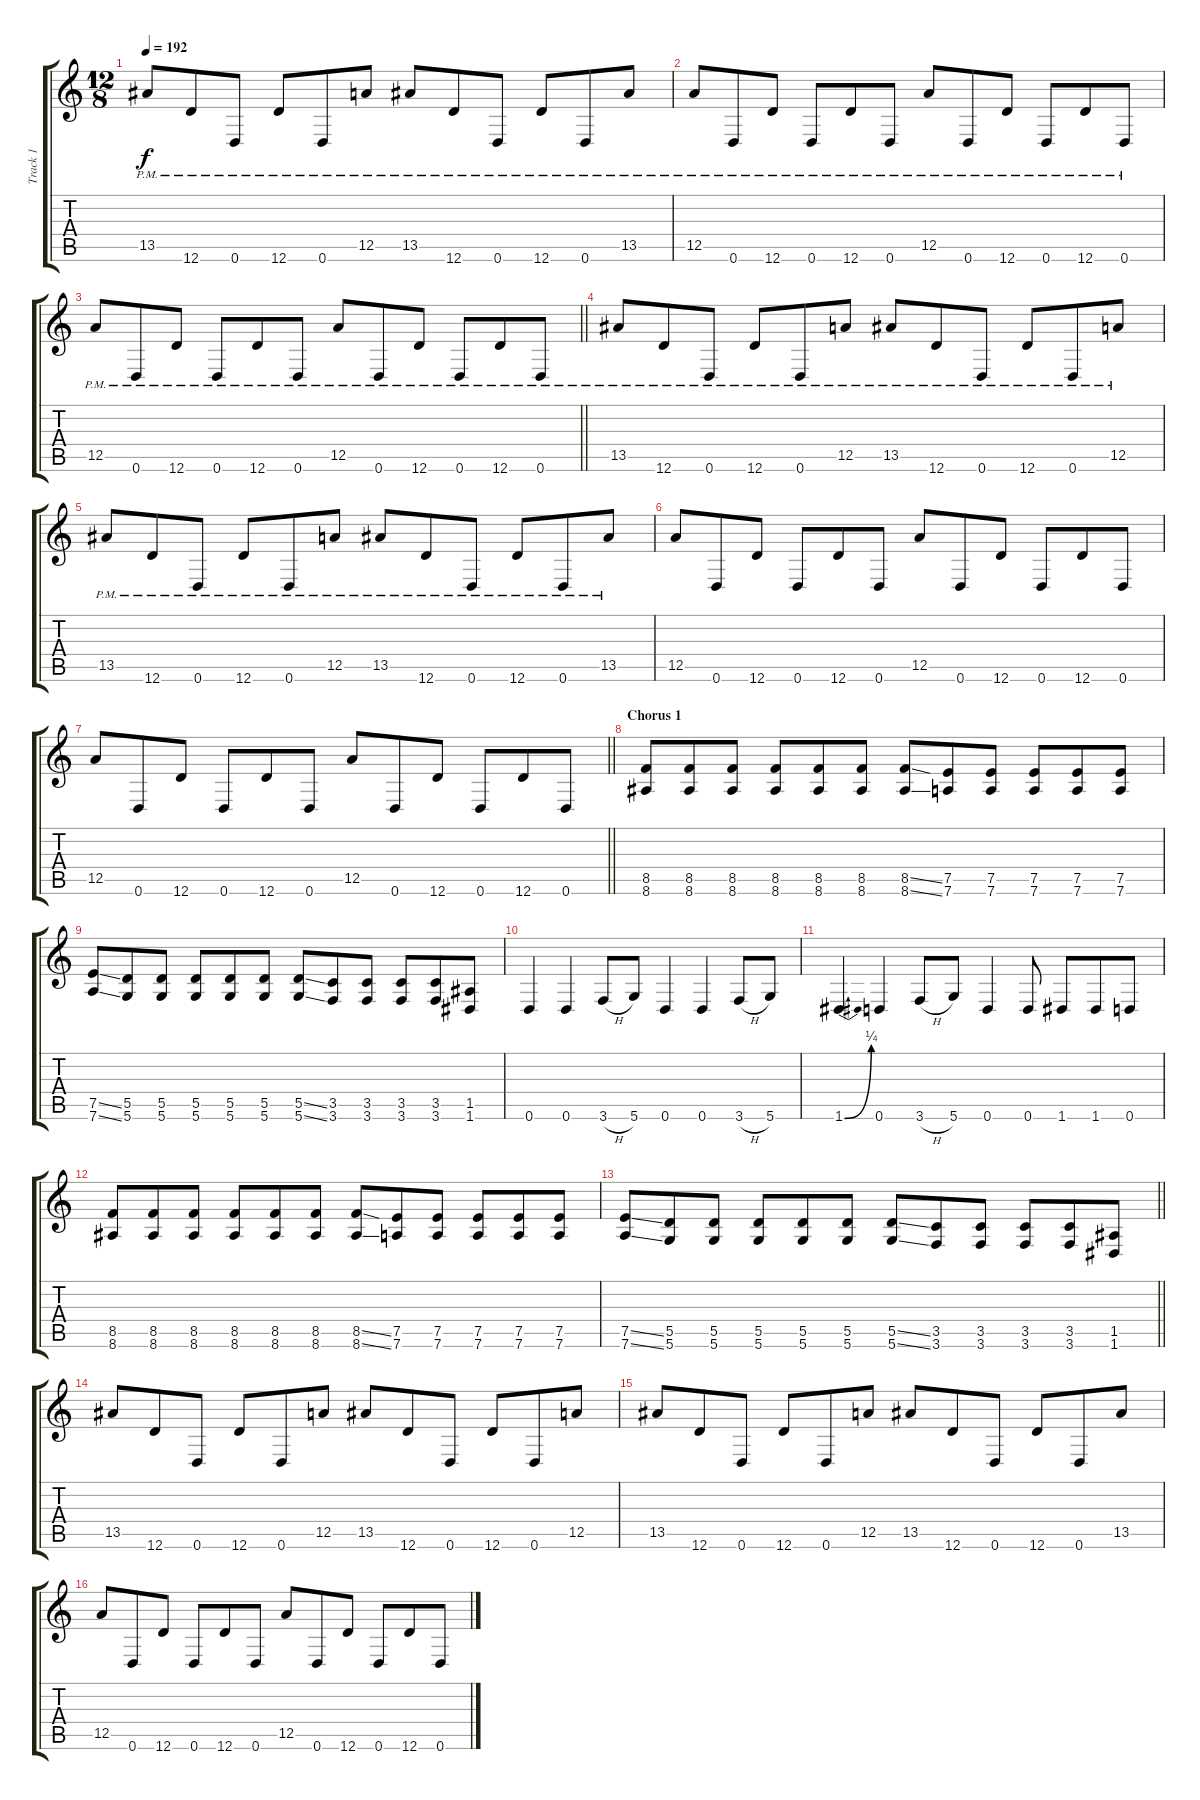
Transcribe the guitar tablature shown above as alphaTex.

\track ("Track 1" "Track 1") {instrument distortionguitar}
\staff {score tabs}
\tuning (E4 B3 G3 D3 A2 D2) {hide}
\ts (12 8)
\tempo 192
\clef g2
\ks c
13.5{pm}.8{dy f} 12.6{pm}.8 0.6{pm}.8 12.6{pm}.8 0.6{pm}.8 12.5{pm}.8 13.5{pm}.8 12.6{pm}.8 0.6{pm}.8 12.6{pm}.8 0.6{pm}.8 13.5{pm}.8 |
12.5{pm}.8 0.6{pm}.8 12.6{pm}.8 0.6{pm}.8 12.6{pm}.8 0.6{pm}.8 12.5{pm}.8 0.6{pm}.8 12.6{pm}.8 0.6{pm}.8 12.6{pm}.8 0.6{pm}.8 |
\barLineRight lightlight
12.5{pm}.8 0.6{pm}.8 12.6{pm}.8 0.6{pm}.8 12.6{pm}.8 0.6{pm}.8 12.5{pm}.8 0.6{pm}.8 12.6{pm}.8 0.6{pm}.8 12.6{pm}.8 0.6{pm}.8 |
13.5{pm}.8 12.6{pm}.8 0.6{pm}.8 12.6{pm}.8 0.6{pm}.8 12.5{pm}.8 13.5{pm}.8 12.6{pm}.8 0.6{pm}.8 12.6{pm}.8 0.6{pm}.8 12.5{pm}.8 |
13.5{pm}.8 12.6{pm}.8 0.6{pm}.8 12.6{pm}.8 0.6{pm}.8 12.5{pm}.8 13.5{pm}.8 12.6{pm}.8 0.6{pm}.8 12.6{pm}.8 0.6{pm}.8 13.5{pm}.8 |
12.5.8 0.6.8 12.6.8 0.6.8 12.6.8 0.6.8 12.5.8 0.6.8 12.6.8 0.6.8 12.6.8 0.6.8 |
\barLineRight lightlight
12.5.8 0.6.8 12.6.8 0.6.8 12.6.8 0.6.8 12.5.8 0.6.8 12.6.8 0.6.8 12.6.8 0.6.8 |
\section ("" "Chorus 1")
(8.5 8.6).8 (8.5 8.6).8 (8.5 8.6).8 (8.5 8.6).8 (8.5 8.6).8 (8.5 8.6).8 (8.5{ss} 8.6{ss}).8 (7.5 7.6).8 (7.5 7.6).8 (7.5 7.6).8 (7.5 7.6).8 (7.5 7.6).8 |
(7.5{ss} 7.6{ss}).8 (5.5 5.6).8 (5.5 5.6).8 (5.5 5.6).8 (5.5 5.6).8 (5.5 5.6).8 (5.5{ss} 5.6{ss}).8 (3.5 3.6).8 (3.5 3.6).8 (3.5 3.6).8 (3.5 3.6).8 (1.5 1.6).8 |
0.6.4 0.6.4 3.6{h}.8 5.6.8 0.6.4 0.6.4 3.6{h}.8 5.6.8 |
1.6{be (bend 0 0 60 1)}.4 0.6.4 3.6{h}.8 5.6.8 0.6.4 0.6.8 1.6.8 1.6.8 0.6.8 |
(8.5 8.6).8 (8.5 8.6).8 (8.5 8.6).8 (8.5 8.6).8 (8.5 8.6).8 (8.5 8.6).8 (8.5{ss} 8.6{ss}).8 (7.5 7.6).8 (7.5 7.6).8 (7.5 7.6).8 (7.5 7.6).8 (7.5 7.6).8 |
\barLineRight lightlight
(7.5{ss} 7.6{ss}).8 (5.5 5.6).8 (5.5 5.6).8 (5.5 5.6).8 (5.5 5.6).8 (5.5 5.6).8 (5.5{ss} 5.6{ss}).8 (3.5 3.6).8 (3.5 3.6).8 (3.5 3.6).8 (3.5 3.6).8 (1.5 1.6).8 |
13.5.8 12.6.8 0.6.8 12.6.8 0.6.8 12.5.8 13.5.8 12.6.8 0.6.8 12.6.8 0.6.8 12.5.8 |
13.5.8 12.6.8 0.6.8 12.6.8 0.6.8 12.5.8 13.5.8 12.6.8 0.6.8 12.6.8 0.6.8 13.5.8 |
12.5.8 0.6.8 12.6.8 0.6.8 12.6.8 0.6.8 12.5.8 0.6.8 12.6.8 0.6.8 12.6.8 0.6.8
